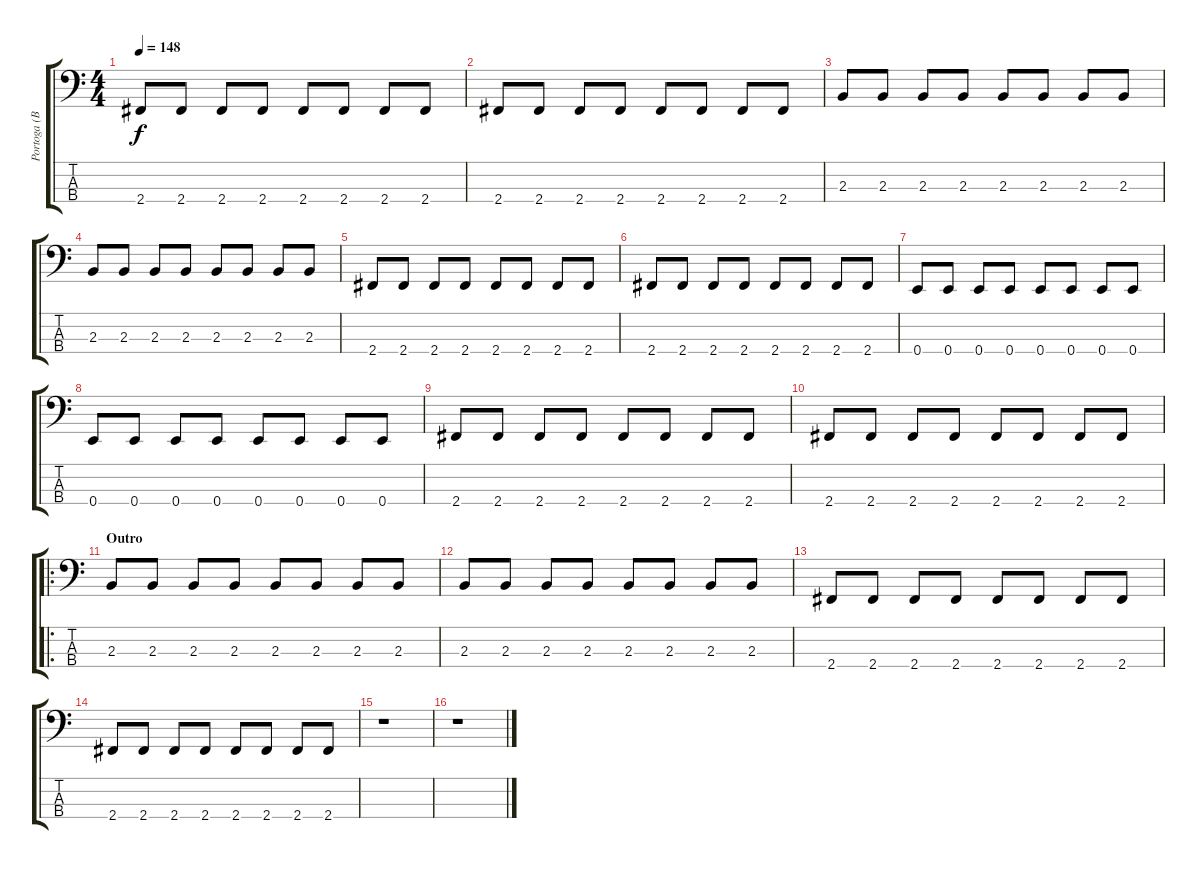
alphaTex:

\track ("Portoga (Baixo)" "Portoga (B") {instrument electricbassfinger}
\staff {score tabs}
\tuning (G2 D2 A1 E1) {hide}
\ts (4 4)
\tempo 148
\clef f4
\ks c
2.4.8{dy f} 2.4.8 2.4.8 2.4.8 2.4.8 2.4.8 2.4.8 2.4.8 |
2.4.8 2.4.8 2.4.8 2.4.8 2.4.8 2.4.8 2.4.8 2.4.8 |
2.3.8 2.3.8 2.3.8 2.3.8 2.3.8 2.3.8 2.3.8 2.3.8 |
2.3.8 2.3.8 2.3.8 2.3.8 2.3.8 2.3.8 2.3.8 2.3.8 |
2.4.8 2.4.8 2.4.8 2.4.8 2.4.8 2.4.8 2.4.8 2.4.8 |
2.4.8 2.4.8 2.4.8 2.4.8 2.4.8 2.4.8 2.4.8 2.4.8 |
0.4.8 0.4.8 0.4.8 0.4.8 0.4.8 0.4.8 0.4.8 0.4.8 |
0.4.8 0.4.8 0.4.8 0.4.8 0.4.8 0.4.8 0.4.8 0.4.8 |
2.4.8 2.4.8 2.4.8 2.4.8 2.4.8 2.4.8 2.4.8 2.4.8 |
2.4.8 2.4.8 2.4.8 2.4.8 2.4.8 2.4.8 2.4.8 2.4.8 |
\ro
\section ("" "Outro")
2.3.8 2.3.8 2.3.8 2.3.8 2.3.8 2.3.8 2.3.8 2.3.8 |
2.3.8 2.3.8 2.3.8 2.3.8 2.3.8 2.3.8 2.3.8 2.3.8 |
2.4.8 2.4.8 2.4.8 2.4.8 2.4.8 2.4.8 2.4.8 2.4.8 |
2.4.8 2.4.8 2.4.8 2.4.8 2.4.8 2.4.8 2.4.8 2.4.8 |
r.1 |
r.1
